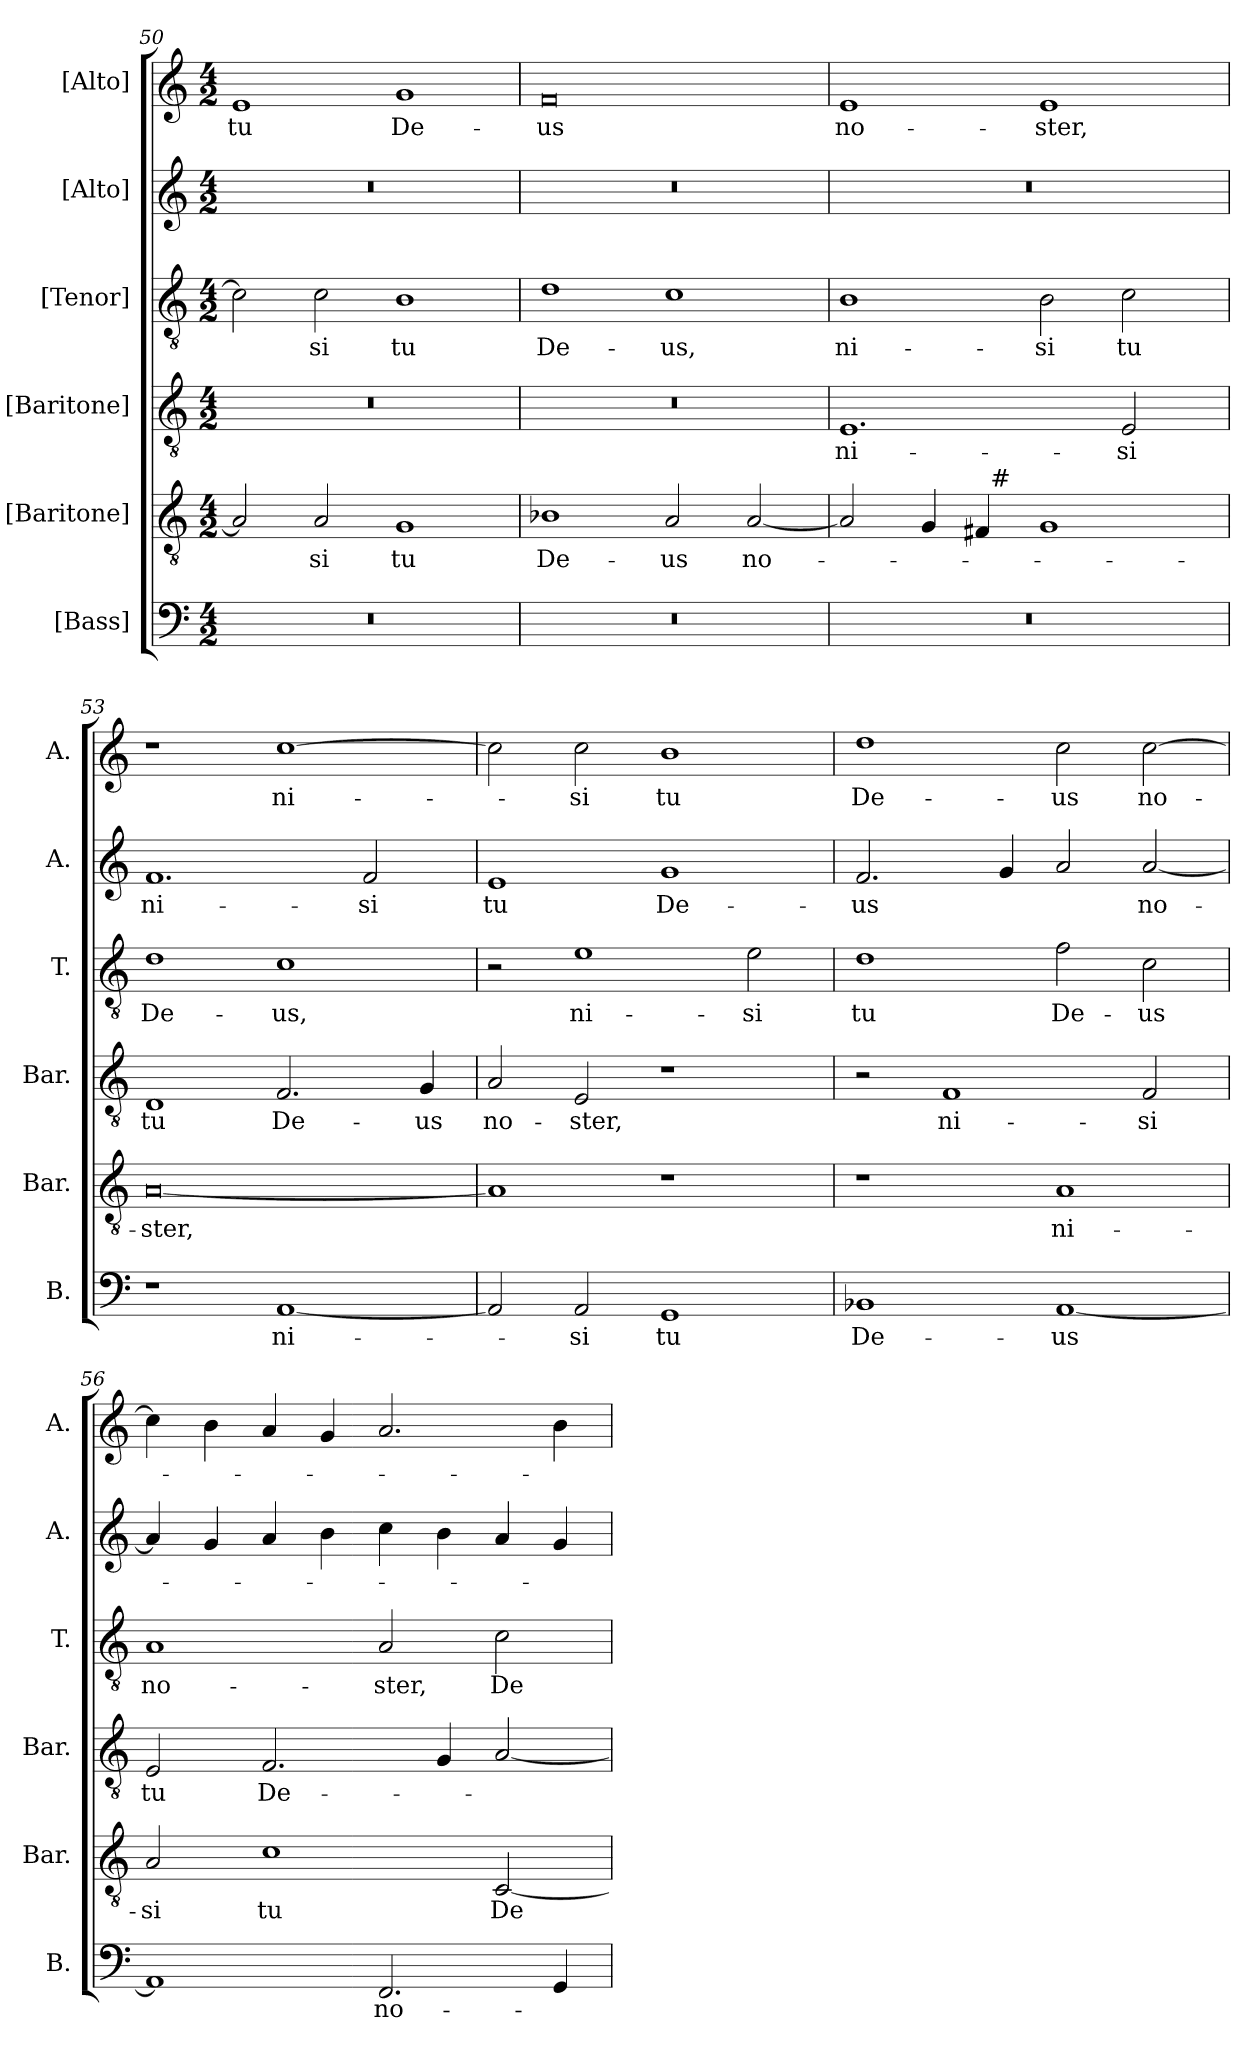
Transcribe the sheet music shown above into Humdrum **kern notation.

**kern	**text	**kern	**text	**kern	**text	**kern	**text	**kern	**text	**kern	**text
*part6	*part6	*part5	*part5	*part4	*part4	*part3	*part3	*part2	*part2	*part1	*part1
*staff6	*staff6	*staff5	*staff5	*staff4	*staff4	*staff3	*staff3	*staff2	*staff2	*staff1	*staff1
*I"[Bass]	*	*I"[Baritone]	*	*I"[Baritone]	*	*I"[Tenor]	*	*I"[Alto]	*	*I"[Alto]	*
*I'B.	*	*I'Bar.	*	*I'Bar.	*	*I'T.	*	*I'A.	*	*I'A.	*
*clefF4	*	*clefGv2	*	*clefGv2	*	*clefGv2	*	*clefG2	*	*clefG2	*
*	*	*ITrd7c12	*	*ITrd7c12	*	*ITrd7c12	*	*	*	*	*
*k[]	*	*k[]	*	*k[]	*	*k[]	*	*k[]	*	*k[]	*
*C:	*	*C:	*	*C:	*	*C:	*	*C:	*	*C:	*
*M4/2	*	*M4/2	*	*M4/2	*	*M4/2	*	*M4/2	*	*M4/2	*
=50	=50	=50	=50	=50	=50	=50	=50	=50	=50	=50	=50
!LO:N:vis=1	!	!	!	!LO:N:vis=1	!	!	!	!LO:N:vis=1	!	!	!LO:LY:b
0r	.	2AA/]	.	0r	.	2C\]	.	0r	.	1e	tu
!	!	!	!LO:LY:b	!	!	!	!LO:LY:b	!	!	!	!
.	.	2AA/	-si	.	.	2C\	-si	.	.	.	.
!	!	!	!LO:LY:b	!	!	!	!LO:LY:b	!	!	!	!LO:LY:b
.	.	1GG	tu	.	.	1BB	tu	.	.	1g	De-
=51	=51	=51	=51	=51	=51	=51	=51	=51	=51	=51	=51
!LO:N:vis=1	!	!	!LO:LY:b	!LO:N:vis=1	!	!	!LO:LY:b	!LO:N:vis=1	!	!	!LO:LY:b
0r	.	1BB-X	De-	0r	.	1D	De-	0r	.	0f	-us
!	!	!	!LO:LY:b	!	!	!	!LO:LY:b	!	!	!	!
.	.	2AA/	-us	.	.	1C	-us,	.	.	.	.
!	!	!	!LO:LY:b	!	!	!	!	!	!	!	!
.	.	[<2AA/	no-	.	.	.	.	.	.	.	.
!!LO:PB:g=z
=52	=52	=52	=52	=52	=52	=52	=52	=52	=52	=52	=52
!LO:N:vis=1	!	!	!	!	!LO:LY:b	!	!LO:LY:b	!LO:N:vis=1	!	!	!LO:LY:b
*	*	*^	*	*	*	*	*	*	*	*	*
0r	.	2AA/]	2ryy	.	1.EE	ni-	1BB	ni-	0r	.	1e	no-
.	.	4GG/	4ryy	.	.	.	.	.	.	.	.	.
.	.	4FF#/	32ryy	.	.	.	.	.	.	.	.	.
!	!	!	!LO:TX:a:t=#	!	!	!	!	!	!	!	!	!
.	.	.	1ryy	.	.	.	.	.	.	.	.	.
!	!	!	!	!	!	!	!	!LO:LY:b	!	!	!	!LO:LY:b
.	.	1GG	.	.	.	.	2BB\	-si	.	.	1e	-ster,
!	!	!	!	!	!	!LO:LY:b	!	!LO:LY:b	!	!	!	!
.	.	.	.	.	2EE/	-si	2C\	tu	.	.	.	.
.	.	.	8..ryy	.	.	.	.	.	.	.	.	.
=53	=53	=53	=53	=53	=53	=53	=53	=53	=53	=53	=53	=53
!	!	!	!	!LO:LY:b	!	!LO:LY:b	!	!LO:LY:b	!	!LO:LY:b	!	!
*	*	*v	*v	*	*	*	*	*	*	*	*	*
1r	.	[<0AA	-ster,	1DD	tu	1D	De-	1.f	ni-	1r	.
!	!LO:LY:b	!	!	!	!LO:LY:b	!	!LO:LY:b	!	!	!	!LO:LY:b
[<1AA	ni-	.	.	2.FF/	De-	1C	-us,	.	.	[>1cc	ni-
!	!	!	!	!	!	!	!	!	!LO:LY:b	!	!
.	.	.	.	.	.	.	.	2f/	-si	.	.
!	!	!	!	!	!LO:LY:b	!	!	!	!	!	!
.	.	.	.	4GG/	-us	.	.	.	.	.	.
=54	=54	=54	=54	=54	=54	=54	=54	=54	=54	=54	=54
!	!	!	!	!	!LO:LY:b	!	!	!	!LO:LY:b	!	!
2AA/]	.	1AA]	.	2AA/	no-	2r	.	1e	tu	2cc\]	.
!	!LO:LY:b	!	!	!	!LO:LY:b	!	!LO:LY:b	!	!	!	!LO:LY:b
2AA/	-si	.	.	2EE/	-ster,	1E	ni-	.	.	2cc\	-si
!	!LO:LY:b	!	!	!	!	!	!	!	!LO:LY:b	!	!LO:LY:b
1GG	tu	1r	.	1r	.	.	.	1g	De-	1b	tu
!	!	!	!	!	!	!	!LO:LY:b	!	!	!	!
.	.	.	.	.	.	2E\	-si	.	.	.	.
!!LO:LB:g=z
=55	=55	=55	=55	=55	=55	=55	=55	=55	=55	=55	=55
!	!LO:LY:b	!	!	!	!	!	!LO:LY:b	!	!LO:LY:b	!	!LO:LY:b
1BB-X	De-	1r	.	2r	.	1D	tu	2.f/	-us	1dd	De-
!	!	!	!	!	!LO:LY:b	!	!	!	!	!	!
.	.	.	.	1FF	ni-	.	.	.	.	.	.
.	.	.	.	.	.	.	.	4g/	.	.	.
!	!LO:LY:b	!	!LO:LY:b	!	!	!	!LO:LY:b	!	!	!	!LO:LY:b
[<1AA	-us	1AA	ni-	.	.	2F\	De-	2a/	.	2cc\	-us
!	!	!	!	!	!LO:LY:b	!	!LO:LY:b	!	!LO:LY:b	!	!LO:LY:b
.	.	.	.	2FF/	-si	2C\	-us	[<2a/	no-	[>2cc\	no-
=56	=56	=56	=56	=56	=56	=56	=56	=56	=56	=56	=56
!	!	!	!LO:LY:b	!	!LO:LY:b	!	!LO:LY:b	!	!	!	!
1AA]	.	2AA/	-si	2EE/	tu	1AA	no-	4a/]	.	4cc\]	.
.	.	.	.	.	.	.	.	4g/	.	4b\	.
!	!	!	!LO:LY:b	!	!LO:LY:b	!	!	!	!	!	!
.	.	1C	tu	2.FF/	De-	.	.	4a/	.	4a/	.
.	.	.	.	.	.	.	.	4b\	.	4g/	.
!	!LO:LY:b	!	!	!	!	!	!LO:LY:b	!	!	!	!
2.FF/	no-	.	.	.	.	2AA/	-ster,	4cc\	.	2.a/	.
.	.	.	.	4GG/	.	.	.	4b\	.	.	.
!	!	!	!LO:LY:b	!	!	!	!LO:LY:b	!	!	!	!
.	.	[<2CC/	De-	[<2AA/	.	2C\	De-	4a/	.	.	.
4GG/	.	.	.	.	.	.	.	4g/	.	4b\	.
=	=	=	=	=	=	=	=	=	=	=	=
*-	*-	*-	*-	*-	*-	*-	*-	*-	*-	*-	*-
